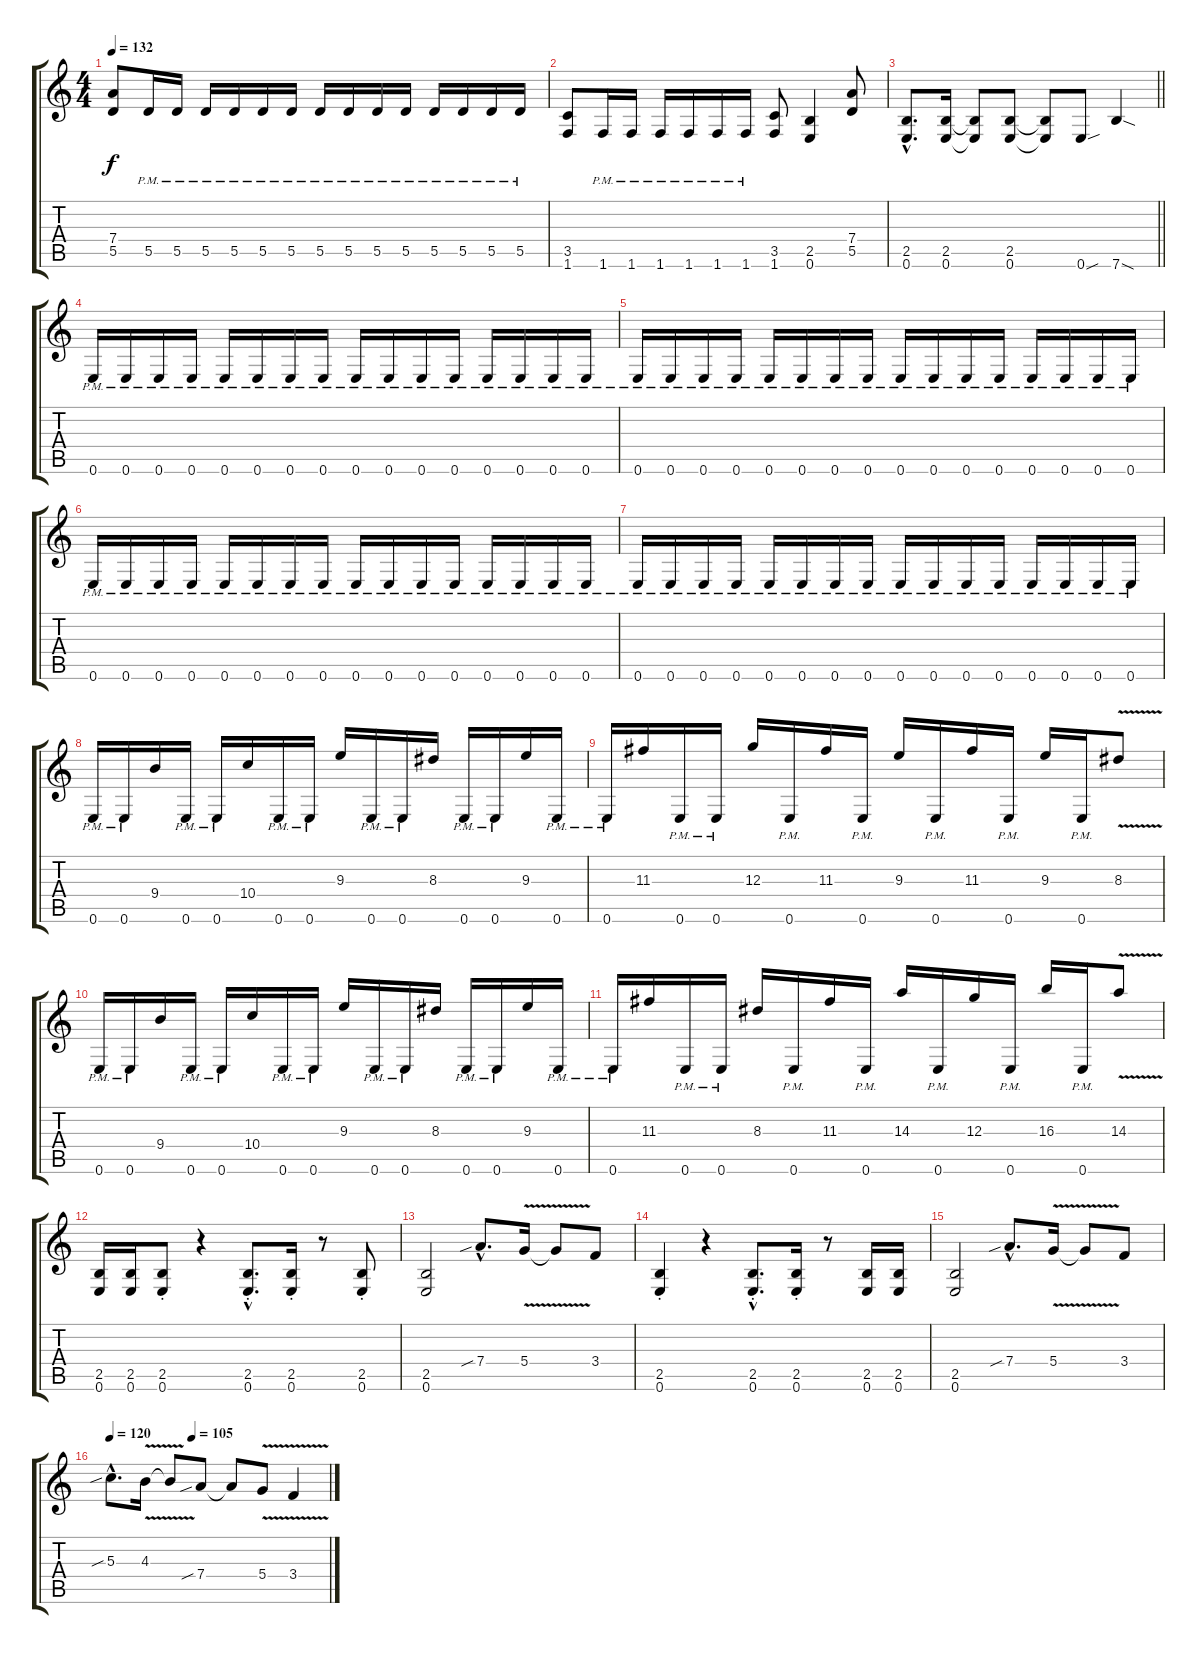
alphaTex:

\track "" {instrument distortionguitar}
\staff {score tabs}
\tuning (E4 B3 G3 D3 A2 E2) {hide}
\ts (4 4)
\tempo 132
\clef g2
\ks c
(7.4 5.5).8{dy f} 5.5{pm}.16 5.5{pm}.16 5.5{pm}.16 5.5{pm}.16 5.5{pm}.16 5.5{pm}.16 5.5{pm}.16 5.5{pm}.16 5.5{pm}.16 5.5{pm}.16 5.5{pm}.16 5.5{pm}.16 5.5{pm}.16 5.5{pm}.16 |
(3.5 1.6).8 1.6{pm}.16 1.6{pm}.16 1.6{pm}.16 1.6{pm}.16 1.6{pm}.16 1.6{pm}.16 (3.5 1.6).8 (2.5 0.6).4 (7.4 5.5).8 |
\barLineRight lightlight
(2.5{hac} 0.6{hac}).8{d} (2.5 0.6).16 (2.5{t} 0.6{t}).8 (2.5 0.6).8 (2.5{t} 0.6{t}).8 0.6{sou}.8 7.6{sod}.4 |
0.6{pm}.16 0.6{pm}.16 0.6{pm}.16 0.6{pm}.16 0.6{pm}.16 0.6{pm}.16 0.6{pm}.16 0.6{pm}.16 0.6{pm}.16 0.6{pm}.16 0.6{pm}.16 0.6{pm}.16 0.6{pm}.16 0.6{pm}.16 0.6{pm}.16 0.6{pm}.16 |
0.6{pm}.16 0.6{pm}.16 0.6{pm}.16 0.6{pm}.16 0.6{pm}.16 0.6{pm}.16 0.6{pm}.16 0.6{pm}.16 0.6{pm}.16 0.6{pm}.16 0.6{pm}.16 0.6{pm}.16 0.6{pm}.16 0.6{pm}.16 0.6{pm}.16 0.6{pm}.16 |
0.6{pm}.16 0.6{pm}.16 0.6{pm}.16 0.6{pm}.16 0.6{pm}.16 0.6{pm}.16 0.6{pm}.16 0.6{pm}.16 0.6{pm}.16 0.6{pm}.16 0.6{pm}.16 0.6{pm}.16 0.6{pm}.16 0.6{pm}.16 0.6{pm}.16 0.6{pm}.16 |
0.6{pm}.16 0.6{pm}.16 0.6{pm}.16 0.6{pm}.16 0.6{pm}.16 0.6{pm}.16 0.6{pm}.16 0.6{pm}.16 0.6{pm}.16 0.6{pm}.16 0.6{pm}.16 0.6{pm}.16 0.6{pm}.16 0.6{pm}.16 0.6{pm}.16 0.6{pm}.16 |
0.6{pm}.16 0.6{pm}.16 9.4.16 0.6{pm}.16 0.6{pm}.16 10.4.16 0.6{pm}.16 0.6{pm}.16 9.3.16 0.6{pm}.16 0.6{pm}.16 8.3.16 0.6{pm}.16 0.6{pm}.16 9.3.16 0.6{pm}.16 |
0.6{pm}.16 11.3.16 0.6{pm}.16 0.6{pm}.16 12.3.16 0.6{pm}.16 11.3.16 0.6{pm}.16 9.3.16 0.6{pm}.16 11.3.16 0.6{pm}.16 9.3.16 0.6{pm}.16 8.3{v}.8 |
0.6{pm}.16 0.6{pm}.16 9.4.16 0.6{pm}.16 0.6{pm}.16 10.4.16 0.6{pm}.16 0.6{pm}.16 9.3.16 0.6{pm}.16 0.6{pm}.16 8.3.16 0.6{pm}.16 0.6{pm}.16 9.3.16 0.6{pm}.16 |
0.6{pm}.16 11.3.16 0.6{pm}.16 0.6{pm}.16 8.3.16 0.6{pm}.16 11.3.16 0.6{pm}.16 14.3.16 0.6{pm}.16 12.3.16 0.6{pm}.16 16.3.16 0.6{pm}.16 14.3{v}.8 |
(2.5 0.6).16 (2.5 0.6).16 (2.5{st} 0.6{st}).8 r.4 (2.5{hac st} 0.6{hac st}).8{d} (2.5{st} 0.6{st}).16 r.8 (2.5{st} 0.6{st}).8 |
(2.5 0.6).2 7.4{sib hac}.8{d} 5.4{v}.16 5.4{t}.8 3.4.8 |
(2.5{st} 0.6{st}).4 r.4 (2.5{hac st} 0.6{hac st}).8{d} (2.5{st} 0.6{st}).16 r.8 (2.5 0.6).16 (2.5 0.6).16 |
(2.5 0.6).2 7.4{sib hac}.8{d} 5.4{v}.16 5.4{t}.8 3.4.8 |
\tempo 120
\tempo (105 0.375)
5.3{sib hac}.8{d} 4.3{v}.16 4.3{t}.8 7.4{sib}.8 7.4{t}.8 5.4{v}.8 3.4{v}.4
